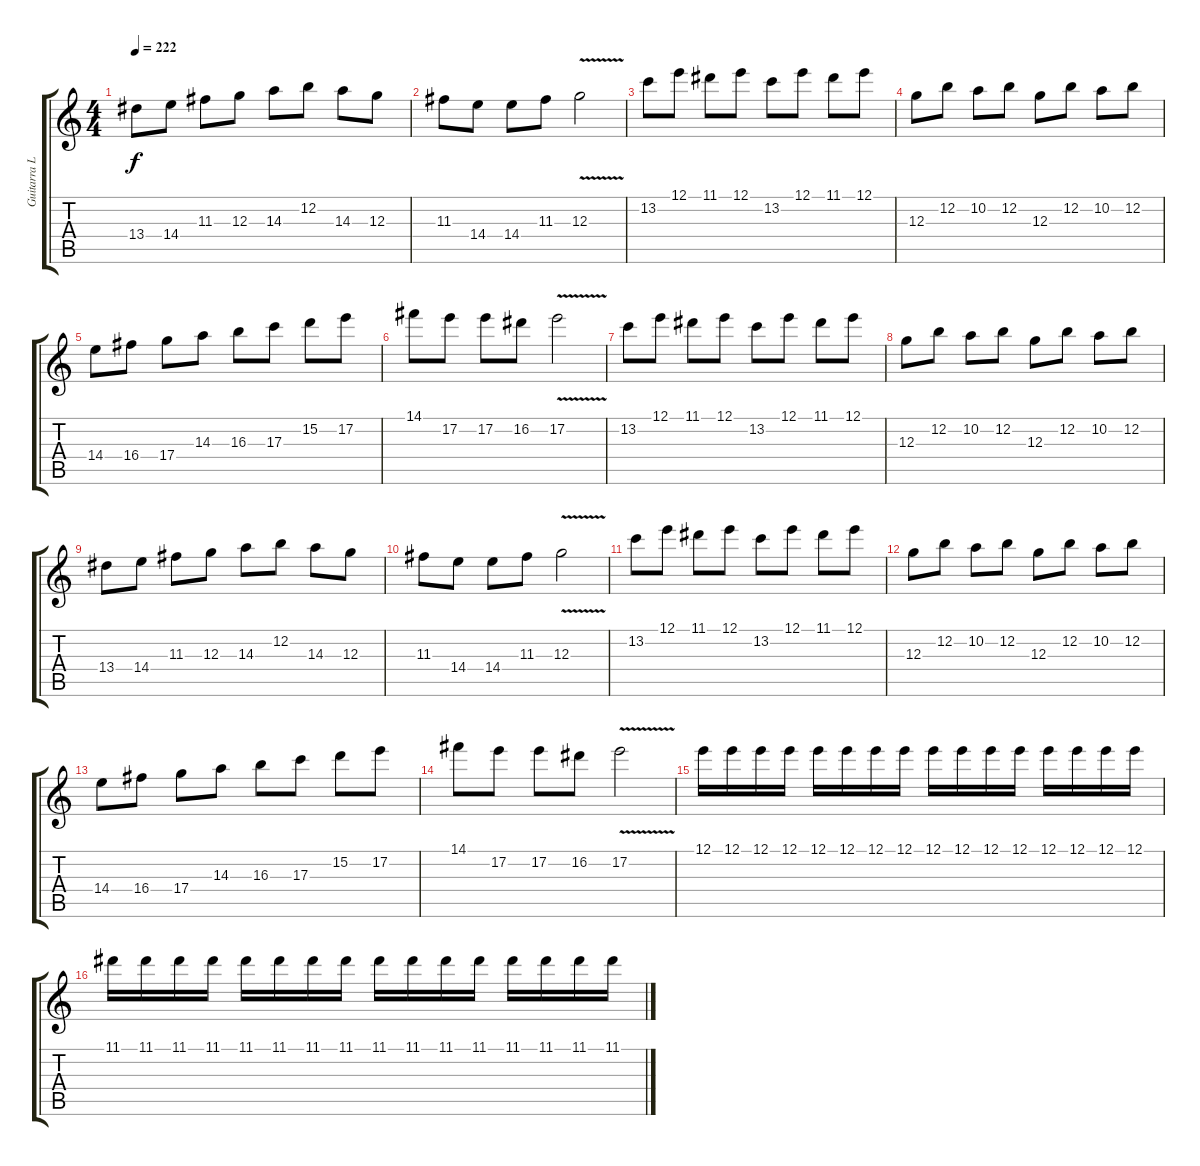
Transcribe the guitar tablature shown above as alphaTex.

\track ("Guitarra Lider" "Guitarra L") {instrument overdrivenguitar}
\staff {score tabs}
\tuning (E4 B3 G3 D3 A2 E2) {hide}
\ts (4 4)
\tempo 222
\clef g2
\ks c
13.4.8{dy f} 14.4.8 11.3.8 12.3.8 14.3.8 12.2.8 14.3.8 12.3.8 |
11.3.8 14.4.8 14.4.8 11.3.8 12.3{v}.2 |
13.2.8{volume 14 instrument overdrivenguitar} 12.1.8 11.1.8 12.1.8 13.2.8 12.1.8 11.1.8 12.1.8 |
12.3.8 12.2.8 10.2.8 12.2.8 12.3.8 12.2.8 10.2.8 12.2.8 |
14.4.8 16.4.8 17.4.8 14.3.8 16.3.8 17.3.8 15.2.8 17.2.8 |
14.1.8 17.2.8 17.2.8 16.2.8 17.2{v}.2 |
13.2.8{volume 14 instrument overdrivenguitar} 12.1.8 11.1.8 12.1.8 13.2.8 12.1.8 11.1.8 12.1.8 |
12.3.8 12.2.8 10.2.8 12.2.8 12.3.8 12.2.8 10.2.8 12.2.8 |
13.4.8 14.4.8 11.3.8 12.3.8 14.3.8 12.2.8 14.3.8 12.3.8 |
11.3.8 14.4.8 14.4.8 11.3.8 12.3{v}.2 |
13.2.8{volume 14 instrument overdrivenguitar} 12.1.8 11.1.8 12.1.8 13.2.8 12.1.8 11.1.8 12.1.8 |
12.3.8 12.2.8 10.2.8 12.2.8 12.3.8 12.2.8 10.2.8 12.2.8 |
14.4.8 16.4.8 17.4.8 14.3.8 16.3.8 17.3.8 15.2.8 17.2.8 |
14.1.8 17.2.8 17.2.8 16.2.8 17.2{v}.2 |
12.1.16 12.1.16 12.1.16 12.1.16 12.1.16 12.1.16 12.1.16 12.1.16 12.1.16 12.1.16 12.1.16 12.1.16 12.1.16 12.1.16 12.1.16 12.1.16 |
11.1.16 11.1.16 11.1.16 11.1.16 11.1.16 11.1.16 11.1.16 11.1.16 11.1.16 11.1.16 11.1.16 11.1.16 11.1.16 11.1.16 11.1.16 11.1.16
